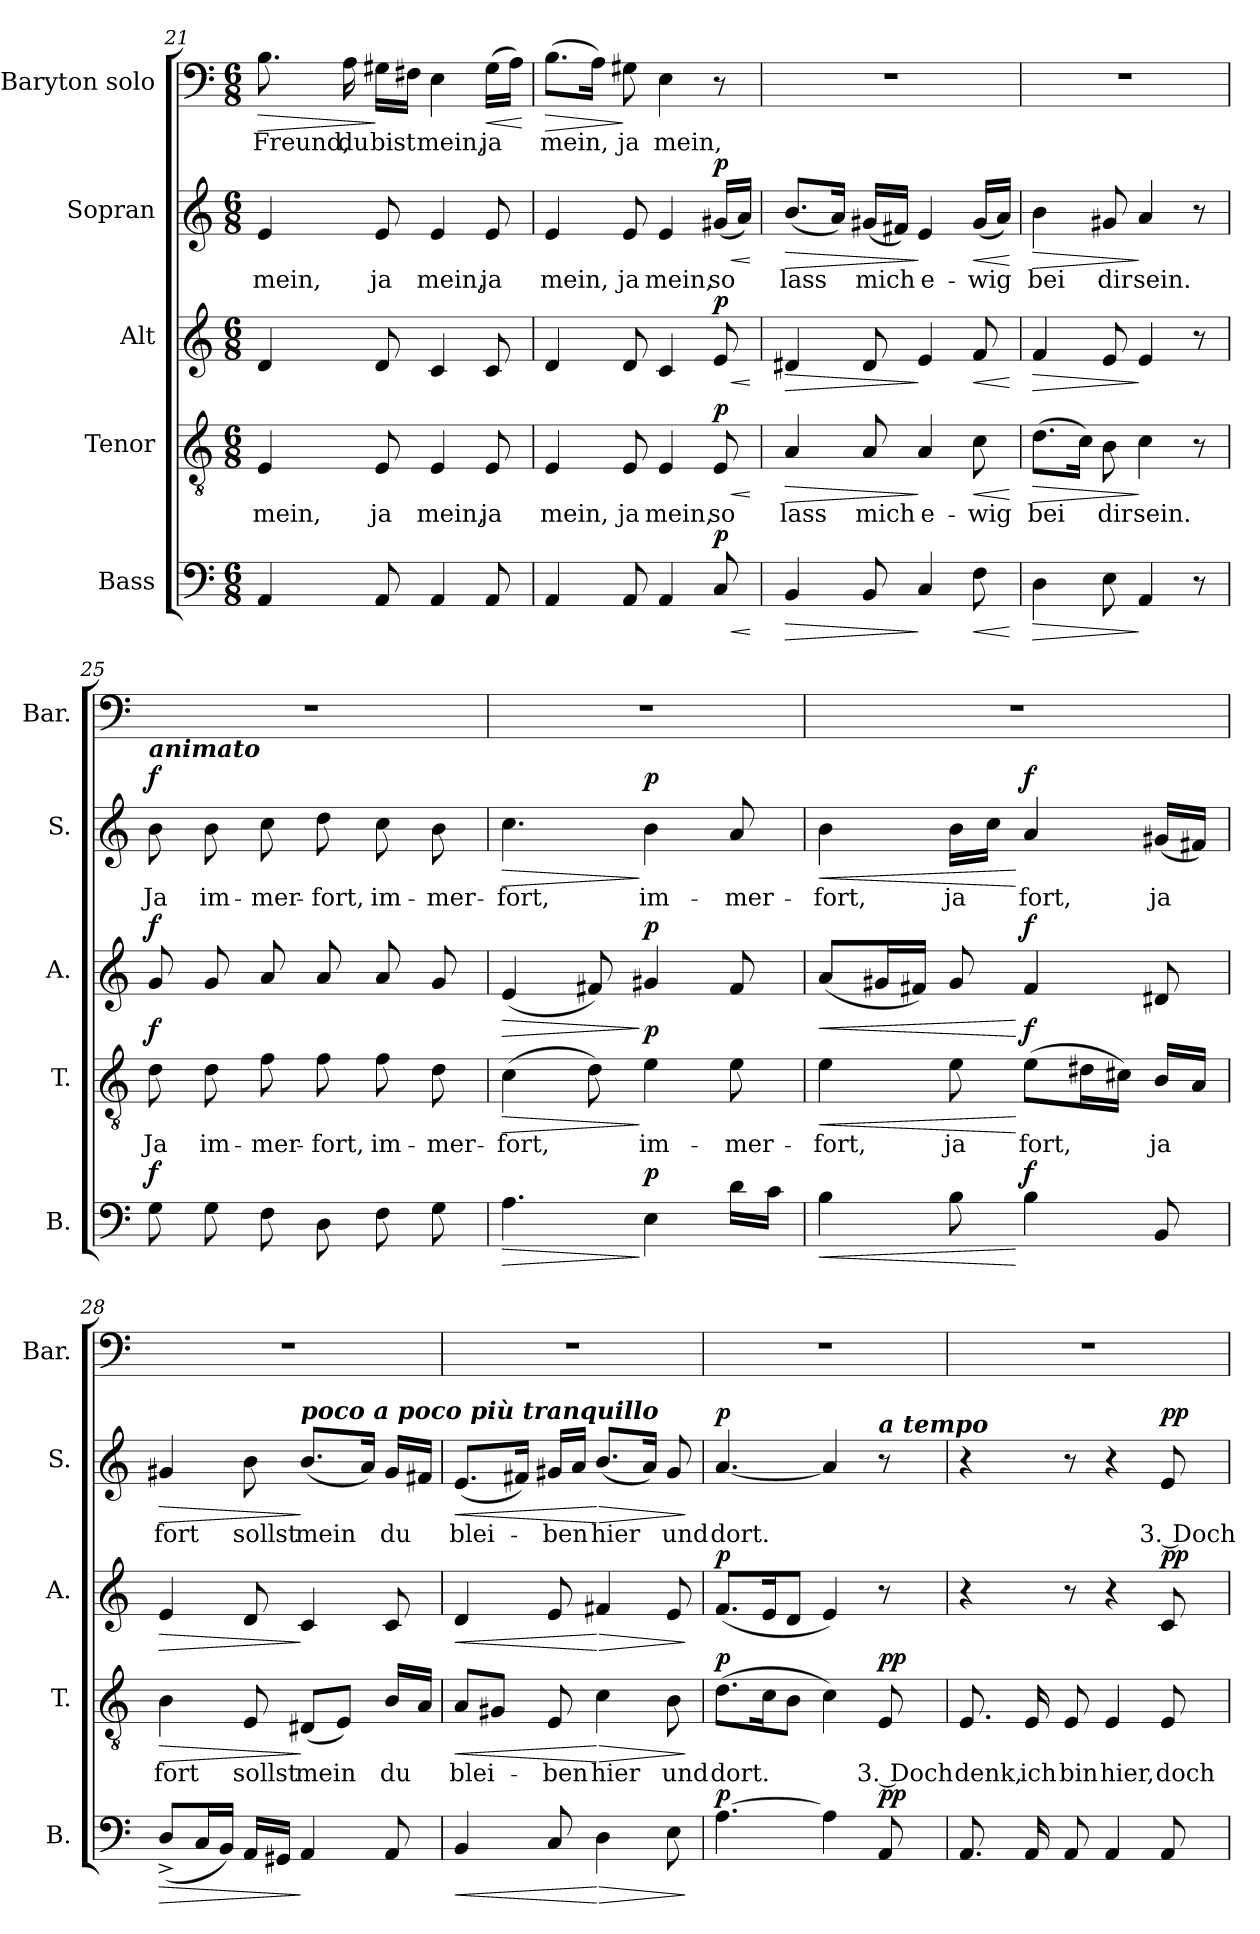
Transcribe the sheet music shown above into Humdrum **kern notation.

**kern	**dynam	**kern	**text	**dynam	**kern	**dynam	**kern	**text	**dynam	**kern	**text	**dynam
*part5	*part5	*part4	*part4	*part4	*part3	*part3	*part2	*part2	*part2	*part1	*part1	*part1
*staff5	*staff5	*staff4	*staff4	*staff4	*staff3	*staff3	*staff2	*staff2	*staff2	*staff1	*staff1	*staff1
*I"Bass	*	*I"Tenor	*	*	*I"Alt	*	*I"Sopran	*	*	*I"Baryton solo	*	*
*I'B.	*	*I'T.	*	*	*I'A.	*	*I'S.	*	*	*I'Bar.	*	*
!!LO:LB:g=z
*clefF4	*	*clefGv2	*	*	*clefG2	*	*clefG2	*	*	*clefF4	*	*
*k[]	*	*k[]	*	*	*k[]	*	*k[]	*	*	*k[]	*	*
*M6/8	*	*M6/8	*	*	*M6/8	*	*M6/8	*	*	*M6/8	*	*
=21	=21	=21	=21	=21	=21	=21	=21	=21	=21	=21	=21	=21
!	!	!	!	!	!	!	!	!	!	!	!	!LO:HP:b
4AA/	.	4E/	mein,	.	4d/	.	4e/	mein,	.	8.B\	Freund,	>
.	.	.	.	.	.	.	.	.	.	16A\	du	.
8AA/	.	8E/	ja	.	8d/	.	8e/	ja	.	16G#X\LL	bist	]
.	.	.	.	.	.	.	.	.	.	16F#X\JJ	.	.
4AA/	.	4E/	mein,	.	4c/	.	4e/	mein,	.	4E\	mein,	.
!	!	!	!	!	!	!	!	!	!	!	!	!LO:HP:b
8AA/	.	8E/	ja	.	8c/	.	8e/	ja	.	(16G#\LL	ja	<
.	.	.	.	.	.	.	.	.	.	16A\JJ)	.	.
.	.	.	.	.	.	.	.	.	.	.	.	[
=22	=22	=22	=22	=22	=22	=22	=22	=22	=22	=22	=22	=22
!	!	!	!	!	!	!	!	!	!	!	!	!LO:HP:b
4AA/	.	4E/	mein,	.	4d/	.	4e/	mein,	.	(8.B\L	mein,	>
.	.	.	.	.	.	.	.	.	.	16A\Jk)	.	.
8AA/	.	8E/	ja	.	8d/	.	8e/	ja	.	8G#X\	ja	]
4AA/	.	4E/	mein,	.	4c/	.	4e/	mein,	.	4E\	mein,	.
!	!LO:HP:b	!	!	!LO:HP:b	!	!LO:HP:b	!	!	!LO:HP:b	!	!	!
!	!LO:DY:n=1:a	!	!	!LO:DY:n=1:a	!	!LO:DY:n=1:a	!	!	!LO:DY:n=1:a	!	!	!
8C/	< p	8E/	so	< p	8e/	< p	(16g#X/LL	so	< p	8r	.	.
.	.	.	.	.	.	.	16a/JJ)	.	.	.	.	.
.	[	.	.	[	.	[	.	.	[	.	.	.
!!LO:PB:g=z
=23	=23	=23	=23	=23	=23	=23	=23	=23	=23	=23	=23	=23
!	!LO:HP:b	!	!	!LO:HP:b	!	!LO:HP:b	!	!	!LO:HP:b	!	!	!
4BB/	>	4A/	lass	>	4d#X/	>	(8.b/L	lass	>	2.r	.	.
.	.	.	.	.	.	.	16a/Jk)	.	.	.	.	.
8BB/	.	8A/	mich	.	8d#/	.	(16g#X/LL	mich	.	.	.	.
.	.	.	.	.	.	.	16f#X/JJ)	.	.	.	.	.
4C/	]	4A/	e-	]	4e/	]	4e/	e-	]	.	.	.
!	!LO:HP:b	!	!	!LO:HP:b	!	!LO:HP:b	!	!	!LO:HP:b	!	!	!
8F\	<	8c\	-wig	<	8f/	<	(16g#/LL	-wig	<	.	.	.
.	.	.	.	.	.	.	16a/JJ)	.	.	.	.	.
.	[	.	.	[	.	[	.	.	[	.	.	.
=24	=24	=24	=24	=24	=24	=24	=24	=24	=24	=24	=24	=24
!	!LO:HP:b	!	!	!LO:HP:b	!	!LO:HP:b	!	!	!LO:HP:b	!	!	!
4D\	>	(8.d\L	bei	>	4f/	>	4b\	bei	>	2.r	.	.
.	.	16c\Jk)	.	.	.	.	.	.	.	.	.	.
8E\	.	8B\	dir	.	8e/	.	8g#X/	dir	.	.	.	.
4AA/	]	4c\	sein.	]	4e/	]	4a/	sein.	]	.	.	.
8r	.	8r	.	.	8r	.	8r	.	.	.	.	.
=25	=25	=25	=25	=25	=25	=25	=25	=25	=25	=25	=25	=25
!	!	!	!	!	!	!	!LO:TX:a:Bi:t=animato	!	!	!	!	!
!	!LO:DY:a	!	!	!LO:DY:a	!	!LO:DY:a	!	!	!LO:DY:a	!	!	!
8G\	f	8d\	Ja	f	8g/	f	8b\	Ja	f	2.r	.	.
8G\	.	8d\	im-	.	8g/	.	8b\	im-	.	.	.	.
8F\	.	8f\	-mer-	.	8a/	.	8cc\	-mer-	.	.	.	.
8D\	.	8f\	-fort,	.	8a/	.	8dd\	-fort,	.	.	.	.
8F\	.	8f\	im-	.	8a/	.	8cc\	im-	.	.	.	.
8G\	.	8d\	-mer-	.	8g/	.	8b\	-mer-	.	.	.	.
=26	=26	=26	=26	=26	=26	=26	=26	=26	=26	=26	=26	=26
!	!LO:HP:b	!	!	!LO:HP:b	!	!LO:HP:b	!	!	!LO:HP:b	!	!	!
4.A\	>	(4c\	-fort,	>	(4e/	>	4.cc\	-fort,	>	2.r	.	.
.	.	8d\)	.	.	8f#X/)	.	.	.	.	.	.	.
!	!LO:DY:n=1:a	!	!	!LO:DY:n=1:a	!	!LO:DY:n=1:a	!	!	!LO:DY:n=1:a	!	!	!
4E\	] p	4e\	im-	] p	4g#X/	] p	4b\	im-	] p	.	.	.
16d\LL	.	8e\	-mer-	.	8f#/	.	8a/	-mer-	.	.	.	.
16c\JJ	.	.	.	.	.	.	.	.	.	.	.	.
!!LO:LB:g=z
=27	=27	=27	=27	=27	=27	=27	=27	=27	=27	=27	=27	=27
!	!LO:HP:b	!	!	!LO:HP:b	!	!LO:HP:b	!	!	!LO:HP:b	!	!	!
4B\	<	4e\	-fort,	<	(8a/L	<	4b\	-fort,	<	2.r	.	.
.	.	.	.	.	16g#X/L	.	.	.	.	.	.	.
.	.	.	.	.	16f#X/JJ)	.	.	.	.	.	.	.
8B\	.	8e\	ja	.	8g#/	.	16b\LL	ja	.	.	.	.
.	.	.	.	.	.	.	16cc\JJ	.	.	.	.	.
!	!LO:DY:n=1:a	!	!	!LO:DY:n=1:a	!	!LO:DY:n=1:a	!	!	!LO:DY:n=1:a	!	!	!
4B\	[ f	(8e\L	fort,	[ f	4f#/	[ f	4a/	fort,	[ f	.	.	.
.	.	16d#X\L	.	.	.	.	.	.	.	.	.	.
.	.	16c#X\JJ)	.	.	.	.	.	.	.	.	.	.
8BB/	.	16B/LL	ja	.	8d#X/	.	(16g#X/LL	ja	.	.	.	.
.	.	16A/JJ	.	.	.	.	16f#X/JJ)	.	.	.	.	.
=28	=28	=28	=28	=28	=28	=28	=28	=28	=28	=28	=28	=28
!	!LO:HP:b	!	!	!LO:HP:b	!	!LO:HP:b	!	!	!LO:HP:b	!	!	!
(8D^/L	>	4B\	fort	>	4e/	>	4g#X/	fort	>	2.r	.	.
16C/L	.	.	.	.	.	.	.	.	.	.	.	.
16BB/JJ)	.	.	.	.	.	.	.	.	.	.	.	.
16AA/LL	.	8E/	sollst	.	8d/	.	8b\	sollst	.	.	.	.
16GG#X/JJ	.	.	.	.	.	.	.	.	.	.	.	.
!	!	!	!	!	!	!	!LO:TX:a:Bi:t=poco a poco più tranquillo	!	!	!	!	!
4AA/	]	(8D#X/L	mein	]	4c/	]	(8.b/L	mein	]	.	.	.
.	.	8E/J)	.	.	.	.	.	.	.	.	.	.
.	.	.	.	.	.	.	16a/Jk)	.	.	.	.	.
8AA/	.	16B/LL	du	.	8c/	.	16g#/LL	du	.	.	.	.
.	.	16A/JJ	.	.	.	.	16f#X/JJ	.	.	.	.	.
=29	=29	=29	=29	=29	=29	=29	=29	=29	=29	=29	=29	=29
!	!LO:HP:b	!	!	!LO:HP:b	!	!LO:HP:b	!	!	!LO:HP:b	!	!	!
4BB/	<	8A/L	blei-	<	4d/	<	(8.e/L	blei-	<	2.r	.	.
.	.	8G#X/J	.	.	.	.	.	.	.	.	.	.
.	.	.	.	.	.	.	16f#X/Jk)	.	.	.	.	.
8C/	.	8E/	-ben	.	8e/	.	16g#X/LL	-ben	.	.	.	.
.	.	.	.	.	.	.	16a/JJ	.	.	.	.	.
!	!LO:HP:n=1:b	!	!	!LO:HP:n=1:b	!	!LO:HP:n=1:b	!	!	!LO:HP:n=1:b	!	!	!
4D\	[ >	4c\	hier	[ >	4f#X/	[ >	(8.b/L	hier	[ >	.	.	.
.	.	.	.	.	.	.	16a/Jk)	.	.	.	.	.
8E\	.	8B\	und	.	8e/	.	8g#/	und	.	.	.	.
.	]	.	.	]	.	]	.	.	]	.	.	.
!!LO:PB:g=z
=30	=30	=30	=30	=30	=30	=30	=30	=30	=30	=30	=30	=30
!	!LO:DY:a	!	!	!LO:DY:a	!	!LO:DY:a	!	!	!LO:DY:a	!	!	!
[4.A\	p	(8.d\L	dort.	p	(8.f/L	p	[4.a/	dort.	p	2.r	.	.
.	.	16c\K	.	.	16e/K	.	.	.	.	.	.	.
.	.	8B\J	.	.	8d/J	.	.	.	.	.	.	.
4A\]	.	4c\)	.	.	4e/)	.	4a/]	.	.	.	.	.
!	!	!	!	!	!	!	!LO:TX:a:Bi:t=a tempo	!	!	!	!	!
!	!LO:DY:a	!	!	!LO:DY:a	!	!	!	!	!	!	!	!
8AA/	pp	8E/	3. Doch	pp	8r	.	8r	.	.	.	.	.
=31	=31	=31	=31	=31	=31	=31	=31	=31	=31	=31	=31	=31
8.AA/	.	8.E/	denk,	.	4r	.	4r	.	.	2.r	.	.
16AA/	.	16E/	ich	.	.	.	.	.	.	.	.	.
8AA/	.	8E/	bin	.	8r	.	8r	.	.	.	.	.
4AA/	.	4E/	hier,	.	4r	.	4r	.	.	.	.	.
!	!	!	!	!	!	!LO:DY:a	!	!	!LO:DY:a	!	!	!
8AA/	.	8E/	doch	.	8c/	pp	8e/	3. Doch	pp	.	.	.
=	=	=	=	=	=	=	=	=	=	=	=	=
*-	*-	*-	*-	*-	*-	*-	*-	*-	*-	*-	*-	*-
